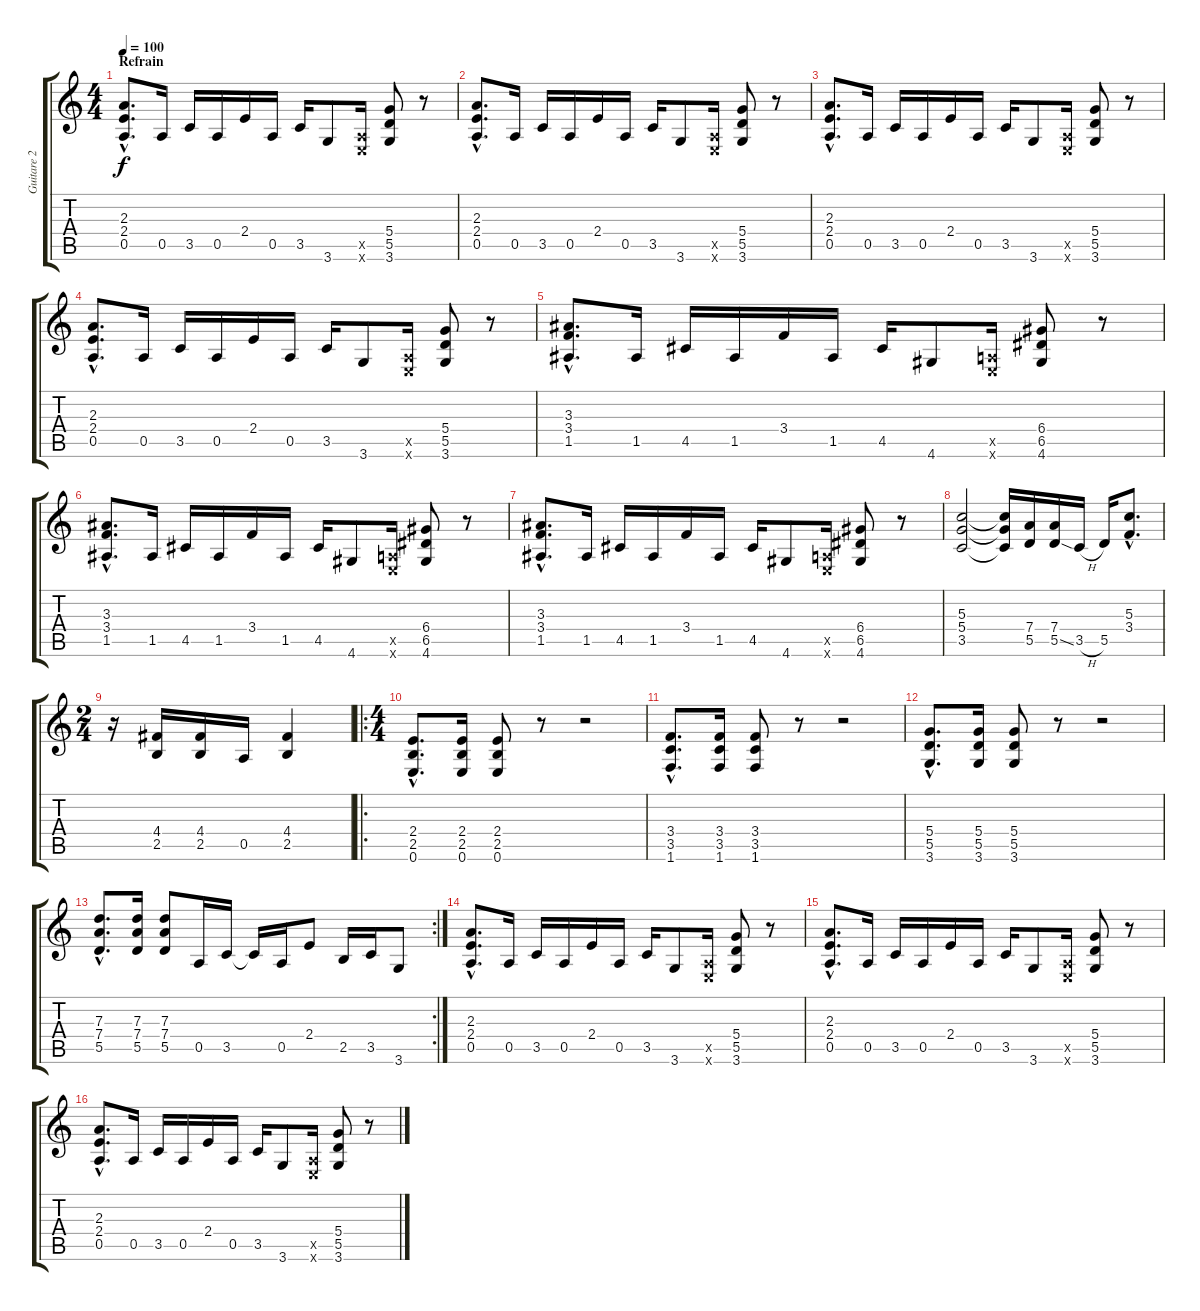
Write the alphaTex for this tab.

\track ("Guitare 2" "Guitare 2") {instrument overdrivenguitar}
\staff {score tabs}
\tuning (E4 B3 G3 D3 A2 E2) {hide}
\ts (4 4)
\section ("" "Refrain")
\tempo 100
\clef g2
\ks c
(2.3{hac} 2.4{hac} 0.5{hac}).8{d dy f} 0.5.16 3.5.16 0.5.16 2.4.16 0.5.16 3.5.16 3.6.8 (0.5{x} 0.6{x}).16 (5.4 5.5 3.6).8 r.8 |
(2.3{hac} 2.4{hac} 0.5{hac}).8{d} 0.5.16 3.5.16 0.5.16 2.4.16 0.5.16 3.5.16 3.6.8 (0.5{x} 0.6{x}).16 (5.4 5.5 3.6).8 r.8 |
(2.3{hac} 2.4{hac} 0.5{hac}).8{d} 0.5.16 3.5.16 0.5.16 2.4.16 0.5.16 3.5.16 3.6.8 (0.5{x} 0.6{x}).16 (5.4 5.5 3.6).8 r.8 |
(2.3{hac} 2.4{hac} 0.5{hac}).8{d} 0.5.16 3.5.16 0.5.16 2.4.16 0.5.16 3.5.16 3.6.8 (0.5{x} 0.6{x}).16 (5.4 5.5 3.6).8 r.8 |
(3.3{hac} 3.4{hac} 1.5{hac}).8{d} 1.5.16 4.5.16 1.5.16 3.4.16 1.5.16 4.5.16 4.6.8 (0.5{x} 0.6{x}).16 (6.4 6.5 4.6).8 r.8 |
(3.3{hac} 3.4{hac} 1.5{hac}).8{d} 1.5.16 4.5.16 1.5.16 3.4.16 1.5.16 4.5.16 4.6.8 (0.5{x} 0.6{x}).16 (6.4 6.5 4.6).8 r.8 |
(3.3{hac} 3.4{hac} 1.5{hac}).8{d} 1.5.16 4.5.16 1.5.16 3.4.16 1.5.16 4.5.16 4.6.8 (0.5{x} 0.6{x}).16 (6.4 6.5 4.6).8 r.8 |
(5.3 5.4 3.5).2 (5.3{t} 5.4{t} 3.5{t}).16 (7.4 5.5).16 (7.4 5.5{ss}).16 3.5{h}.16 5.5.16 (5.3{hac} 3.4{hac}).8{d} |
\ts (2 4)
r.16 (4.4 2.5).16 (4.4 2.5).16 0.5.16 (4.4 2.5).4 |
\ro
\ts (4 4)
(2.4{hac} 2.5{hac} 0.6{hac}).8{d} (2.4 2.5 0.6).16 (2.4 2.5 0.6).8 r.8 r.2 |
(3.4{hac} 3.5{hac} 1.6{hac}).8{d} (3.4 3.5 1.6).16 (3.4 3.5 1.6).8 r.8 r.2 |
(5.4{hac} 5.5{hac} 3.6{hac}).8{d} (5.4 5.5 3.6).16 (5.4 5.5 3.6).8 r.8 r.2 |
\rc 2
(7.3{hac} 7.4{hac} 5.5{hac}).8{d} (7.3 7.4 5.5).16 (7.3 7.4 5.5).8 0.5.16 3.5.16 3.5{t}.16 0.5.16 2.4.8 2.5.16 3.5.16 3.6.8 |
(2.3{hac} 2.4{hac} 0.5{hac}).8{d} 0.5.16 3.5.16 0.5.16 2.4.16 0.5.16 3.5.16 3.6.8 (0.5{x} 0.6{x}).16 (5.4 5.5 3.6).8 r.8 |
(2.3{hac} 2.4{hac} 0.5{hac}).8{d} 0.5.16 3.5.16 0.5.16 2.4.16 0.5.16 3.5.16 3.6.8 (0.5{x} 0.6{x}).16 (5.4 5.5 3.6).8 r.8 |
(2.3{hac} 2.4{hac} 0.5{hac}).8{d} 0.5.16 3.5.16 0.5.16 2.4.16 0.5.16 3.5.16 3.6.8 (0.5{x} 0.6{x}).16 (5.4 5.5 3.6).8 r.8
